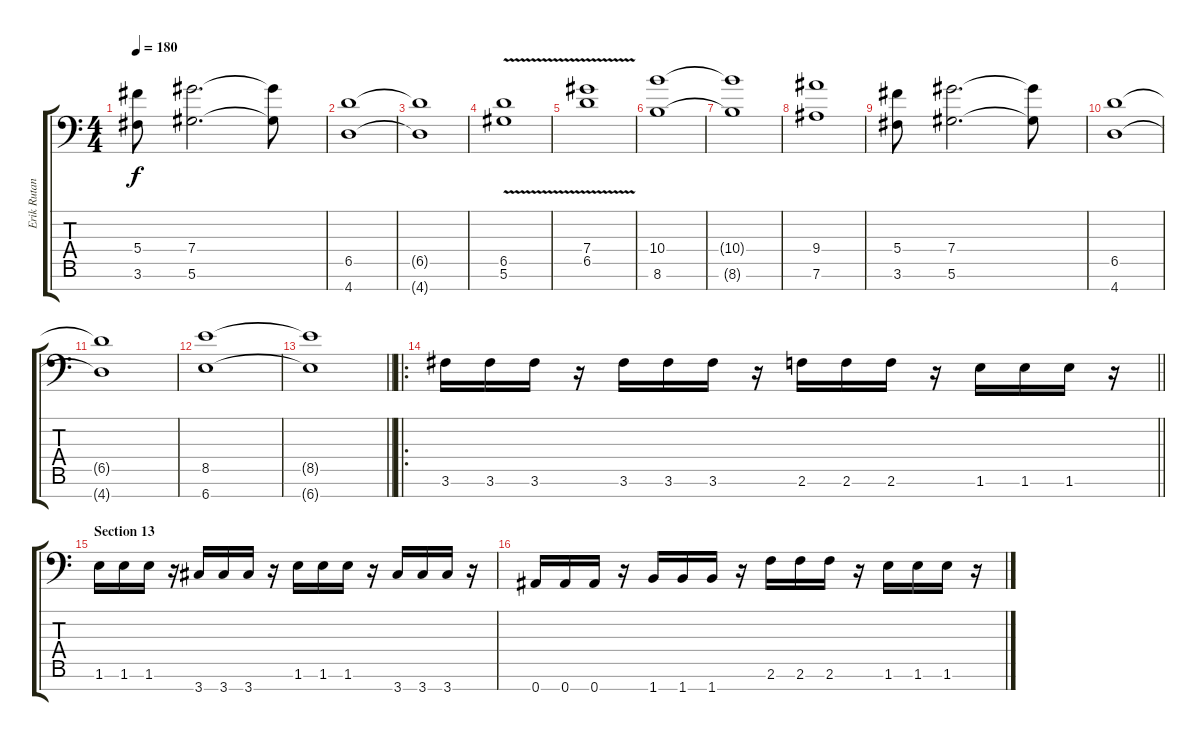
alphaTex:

\track ("Erik Rutan" "Erik Rutan") {instrument distortionguitar}
\staff {score tabs}
\tuning (Eb4 Bb3 Gb3 Db3 Ab2 Eb2 Bb1) {hide}
\ts (4 4)
\tempo 180
\clef f4
\ks c
(5.4 3.6).8{dy f} (7.4 5.6).2{d} (7.4{t} 5.6{t}).8 |
(6.5 4.7).1 |
(6.5{t} 4.7{t}).1 |
(6.5{v} 5.6{v}).1 |
(7.4{v} 6.5{v}).1 |
(10.4 8.6).1 |
(10.4{t} 8.6{t}).1 |
(9.4 7.6).1 |
(5.4 3.6).8 (7.4 5.6).2{d} (7.4{t} 5.6{t}).8 |
(6.5 4.7).1 |
(6.5{t} 4.7{t}).1 |
(8.5 6.7).1 |
\barLineRight lightlight
(8.5{t} 6.7{t}).1 |
\ro
\barLineRight lightlight
3.6.16 3.6.16 3.6.16 r.16 3.6.16 3.6.16 3.6.16 r.16 2.6.16 2.6.16 2.6.16 r.16 1.6.16 1.6.16 1.6.16 r.16 |
\section ("" "Section 13")
1.6.16 1.6.16 1.6.16 r.16 3.7.16 3.7.16 3.7.16 r.16 1.6.16 1.6.16 1.6.16 r.16 3.7.16 3.7.16 3.7.16 r.16 |
0.7.16 0.7.16 0.7.16 r.16 1.7.16 1.7.16 1.7.16 r.16 2.6.16 2.6.16 2.6.16 r.16 1.6.16 1.6.16 1.6.16 r.16
